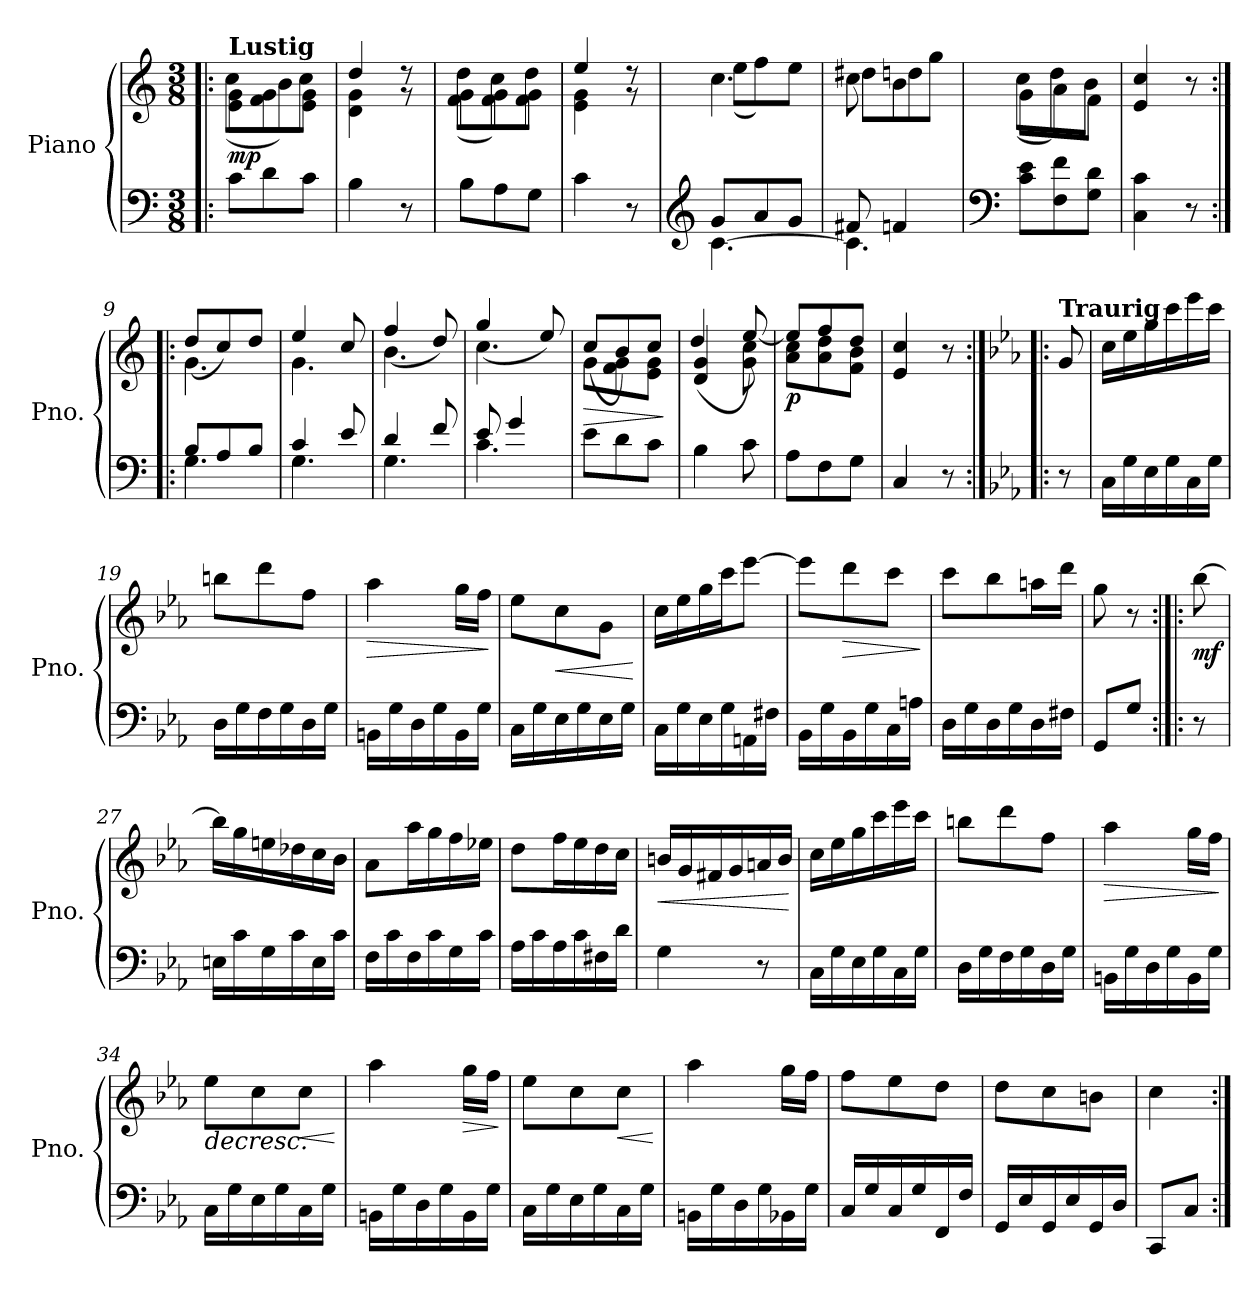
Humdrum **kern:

**kern	**kern	**dynam
*part1	*part1	*part1
*staff2	*staff1	*staff1/2
*I"Piano	*	*
*I'Pno.	*	*
*clefF4	*clefG2	*
*k[]	*k[]	*
*M3/8	*M3/8	*
*MM50	*MM50	*
=1!|:	=1!|:	=1!|:
*	*^	*
!	!LO:TX:a:B:t=Lustig	!	!
!	!	!	!LO:DY:b
8c\L	8e\ 8g\L	(<8cc\L	mp
8d\	8f\ 8g\	8b\)	.
8c\J	8e\ 8g\J	8cc\J	.
=2	=2	=2	=2
4B\	4d\ 4g\	4dd/	.
8r	8r	8r	.
=3	=3	=3	=3
8B\L	8f\ 8g\L	(<8dd\L	.
8A\	8f\ 8g\	8cc\)	.
8G\J	8f\ 8g\J	8dd\J	.
=4	=4	=4	=4
4c\	4e\ 4g\	4ee/	.
8r	8r	8r	.
=5	=5	=5	=5
*clefG2	*	*	*
*^	*	*	*
[4.c\	8g/L	4.cc\	(<8ee\L	.
.	8a/	.	8ff\)	.
.	8g/J	.	8ee\J	.
=6	=6	=6	=6	=6
4.c\]	8f#X/	8cc\	8dd#X\L	.
.	4fn/	4b\	8ddn\	.
.	.	.	8gg\J	.
*v	*v	*	*	*
=7	=7	=7	=7
*clefF4	*	*	*
8c\ 8e\L	8g\L	(<8cc\L	.
8F\ 8f\	8a\	8dd\)	.
8G\ 8d\J	8f\J	8b\J	.
*	*v	*v	*
=8	=8	=8
4C\ 4c\	4e/ 4cc/	.
8r	8r	.
=9:|!|:	=9:|!|:	=9:|!|:
*^	*^	*
4.G\	8B/L	4.g\	(<8dd/L	.
.	8A/	.	8cc/)	.
.	8B/J	.	8dd/J	.
=10	=10	=10	=10	=10
4.G\	4c/	4.g\	4ee/	.
.	8e/	.	8cc/	.
!!LO:LB:g=z	!!
=11	=11	=11	=11	=11
4.G\	4d/	4.b\	(<4ff/	.
.	8f/	.	8dd/)	.
=12	=12	=12	=12	=12
4.c\	8e/	4.cc\	(<4gg/	.
.	4g/	.	.	.
.	.	.	8ee/)	.
*v	*v	*	*	*
=13	=13	=13	=13
!	!	!	!LO:HP:b
8e\L	8g\L	(<8cc/L	>
8d\	8f\ 8g\	8b/)	.
8c\J	8e\ 8g\J	8cc/J	.
*	*v	*v	*
.	.	]
=14	=14	=14
*	*^	*
4B\	4d/ 4g/	(<4dd/	.
8c\	8g\ 8cc\	[8ee/)	.
=15	=15	=15	=15
!	!	!	!LO:DY:b
8A\L	8a\ 8cc\L	8ee/L]	p
8F\	8a\ 8dd\	8ff/	.
8G\J	8f\ 8b\J	8dd/J	.
*	*v	*v	*
=16	=16	=16
4C/	4e/ 4cc/	.
8r	8r	.
!!LO:LB:g=z
=17:|!|:	=17:|!|:	=17:|!|:
*k[b-e-a-]	*k[b-e-a-]	*
*	*MM65	*
!	!LO:TX:B:t=Traurig	!
8r	8g/	.
=18	=18	=18
!	!	!LO:DY:b
16C\LL	16cc\LL	other-dynamics
16G\	16ee-\	.
16E-\	16gg\	.
16G\	16ccc\	.
16C\	16eee-\	.
16G\JJ	16ccc\JJ	.
=19	=19	=19
16D\LL	8bbn\L	.
16G\	.	.
16F\	8ddd\	.
16G\	.	.
16D\	8ff\J	.
16G\JJ	.	.
=20	=20	=20
!	!	!LO:HP:b
16BBn\LL	4aa-\	>
16G\	.	.
16D\	.	.
16G\	.	.
16BB\	16gg\LL	.
16G\JJ	16ff\JJ	.
.	.	]
=21	=21	=21
16C\LL	8ee-\L	.
16G\	.	.
!	!	!LO:HP:b
16E-\	8cc\	<
16G\	.	.
16E-\	8g\J	.
16G\JJ	.	.
.	.	[
=22	=22	=22
16C\LL	16cc\LL	.
16G\	16ee-\	.
16E-\	16gg\	.
16G\	16ccc\J	.
16AAn\	[8eee-\J	.
16F#X\JJ	.	.
=23	=23	=23
16BB-\LL	8eee-\L]	.
16G\	.	.
!	!	!LO:HP:b
16BB-\	8ddd\	>
16G\	.	.
16C\	8ccc\J	.
16An\JJ	.	.
.	.	]
!!LO:LB:g=z
=24	=24	=24
16D\LL	8ccc\L	.
16G\	.	.
16D\	8bb-\	.
16G\	.	.
16D\	16aan\L	.
16F#X\JJ	16ddd\JJ	.
=25	=25	=25
8GG/L	8gg\	.
8G/J	8r	.
=26:|!|:	=26:|!|:	=26:|!|:
!	!	!LO:DY:b
8r	[8bb-\	mf
=27	=27	=27
16En\LL	16bb-\LL]	.
16c\	16gg\	.
16G\	16een\	.
16c\	16dd-X\	.
16E\	16cc\	.
16c\JJ	16b-\JJ	.
=28	=28	=28
16F\LL	8a-\L	.
16c\	.	.
16F\	16aa-\L	.
16c\	16gg\	.
16G\	16ff\	.
16c\JJ	16ee-X\JJ	.
=29	=29	=29
16A-\LL	8dd\L	.
16c\	.	.
16A-\	16ff\L	.
16c\	16ee-\	.
16F#X\	16dd\	.
16d\JJ	16cc\JJ	.
=30	=30	=30
!	!	!LO:HP:b
4G\	16bn/LL	<
.	16g/	.
.	16f#X/	.
.	16g/	.
8r	16an/	.
.	16b/JJ	.
.	.	[
!!LO:PB:g=z
=31	=31	=31
16C\LL	16cc\LL	.
16G\	16ee-\	.
16E-\	16gg\	.
16G\	16ccc\	.
16C\	16eee-\	.
16G\JJ	16ccc\JJ	.
=32	=32	=32
16D\LL	8bbn\L	.
16G\	.	.
16F\	8ddd\	.
16G\	.	.
16D\	8ff\J	.
16G\JJ	.	.
=33	=33	=33
!	!	!LO:HP:b
16BBn\LL	4aa-\	>
16G\	.	.
16D\	.	.
16G\	.	.
16BB\	16gg\LL	.
16G\JJ	16ff\JJ	.
.	.	]
=34	=34	=34
!	!	!LO:HP:b
16C\LL	8ee-\L	>
16G\	.	.
16E-\	8cc\	.
16G\	.	.
!	!	!LO:HP:b
16C\	8cc\J	<
16G\JJ	.	.
.	.	] [
=35	=35	=35
16BBn\LL	4aa-\	.
16G\	.	.
16D\	.	.
16G\	.	.
!	!	!LO:HP:b
16BB\	16gg\LL	>
16G\JJ	16ff\JJ	.
.	.	]
=36	=36	=36
16C\LL	8ee-\L	.
16G\	.	.
16E-\	8cc\	.
16G\	.	.
!	!	!LO:HP:b
16C\	8cc\J	<
16G\JJ	.	.
.	.	[
=37	=37	=37
16BBn\LL	4aa-\	.
16G\	.	.
16D\	.	.
16G\	.	.
!	!	!LO:DY:a=2
16BB-X\	16gg\LL	other-dynamics
16G\JJ	16ff\JJ	.
!!LO:LB:g=z
=38	=38	=38
16C/LL	8ff\L	.
16G/	.	.
16C/	8ee-\	.
16G/	.	.
16FF/	8dd\J	.
16F/JJ	.	.
=39	=39	=39
16GG/LL	8dd\L	.
16E-/	.	.
16GG/	8cc\	.
16E-/	.	.
16GG/	8bn\J	.
16D/JJ	.	.
=40	=40	=40
8CC/L	4cc\	.
8C/J	.	.
=:|!	=:|!	=:|!
*-	*-	*-
